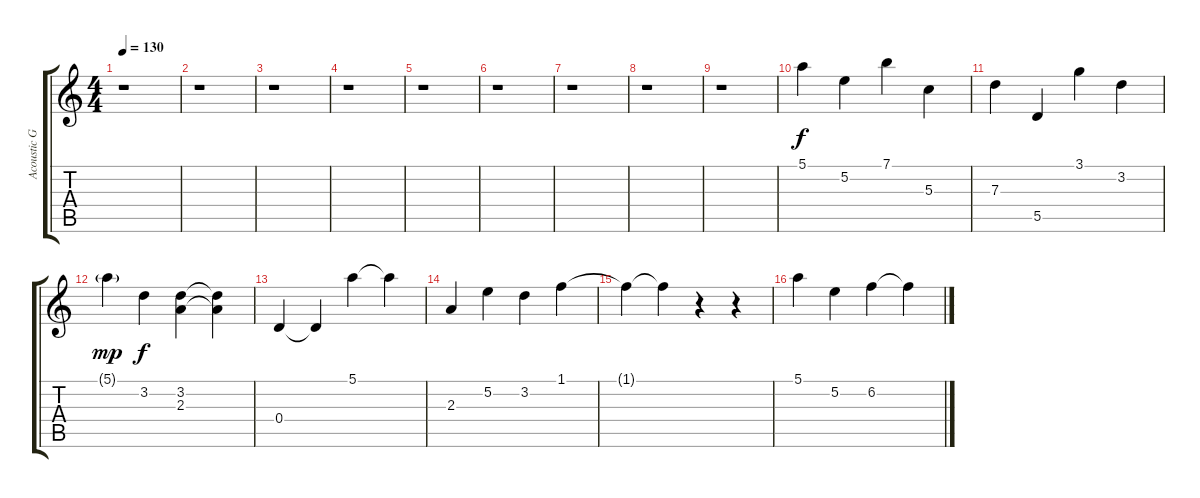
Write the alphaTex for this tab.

\track ("Acoustic Guitar Drop D" "Acoustic G") {instrument acousticguitarnylon}
\staff {score tabs}
\tuning (E4 B3 G3 D3 A2 D2) {hide}
\ts (4 4)
\tempo 130
\clef g2
\ks c
r.1{dy f} |
r.1 |
r.1 |
r.1 |
r.1 |
r.1 |
r.1 |
r.1 |
r.1 |
5.1.4 5.2.4 7.1.4 5.3.4 |
7.3.4 5.5.4 3.1.4 3.2.4 |
5.1{g}.4{dy mp} 3.2.4{dy f} (3.2 2.3).4 (3.2{t} 2.3{t}).4 |
0.4.4 0.4{t}.4 5.1.4 5.1{t}.4 |
2.3.4 5.2.4 3.2.4 1.1.4 |
1.1{t}.4 1.1{t}.4 r.4 r.4 |
5.1.4 5.2.4 6.2.4 6.2{t}.4
